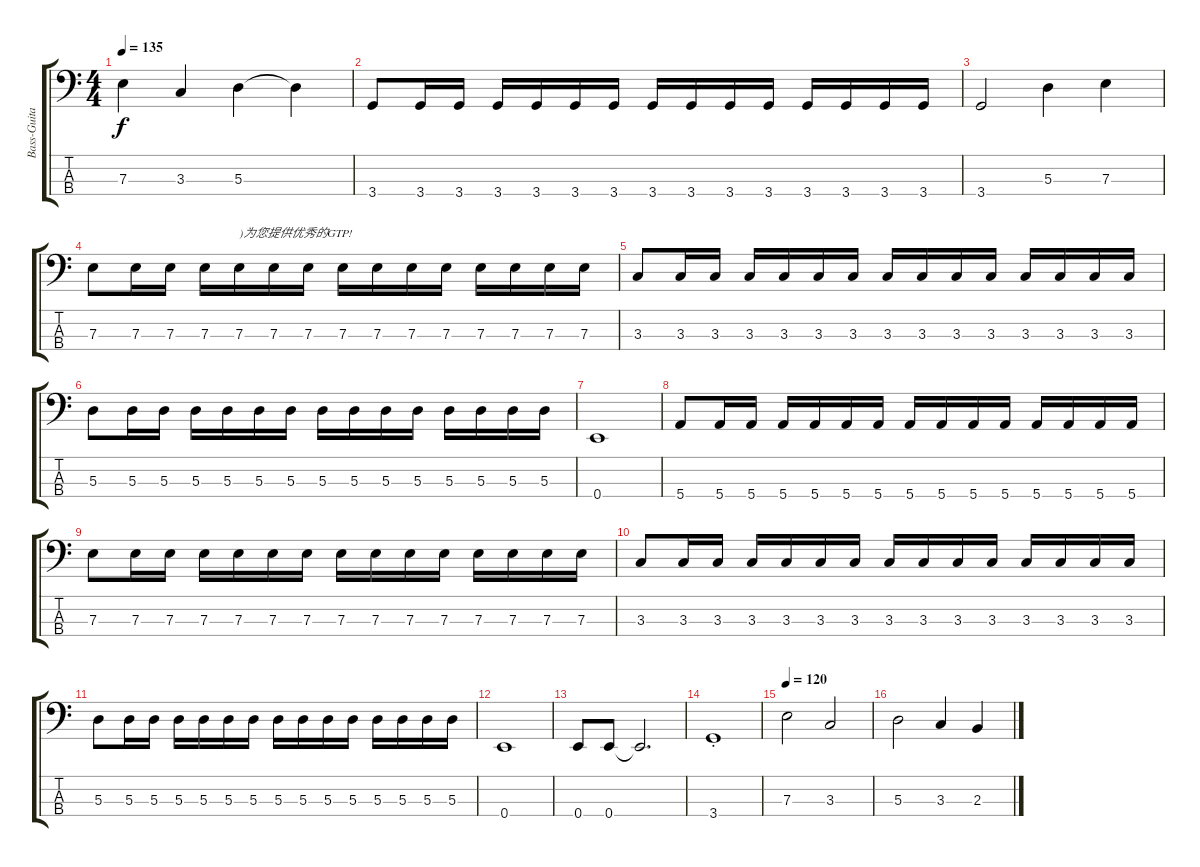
\track ("Bass-Guitar" "Bass-Guita") {instrument electricbasspick}
\staff {score tabs}
\tuning (G2 D2 A1 E1) {hide}
\ts (4 4)
\tempo 135
\clef f4
\ks c
7.3.4{dy f instrument electricbasspick} 3.3.4 5.3.4 5.3{t}.4 |
3.4.8 3.4.16 3.4.16 3.4.16 3.4.16 3.4.16 3.4.16 3.4.16 3.4.16 3.4.16 3.4.16 3.4.16 3.4.16 3.4.16 3.4.16 |
3.4.2 5.3.4 7.3.4 |
7.3.8 7.3.16 7.3.16 7.3.16 7.3.16{txt ")为您提供优秀的GTP!"} 7.3.16 7.3.16 7.3.16 7.3.16 7.3.16 7.3.16 7.3.16 7.3.16 7.3.16 7.3.16 |
3.3.8 3.3.16 3.3.16 3.3.16 3.3.16 3.3.16 3.3.16 3.3.16 3.3.16 3.3.16 3.3.16 3.3.16 3.3.16 3.3.16 3.3.16 |
5.3.8 5.3.16 5.3.16 5.3.16 5.3.16 5.3.16 5.3.16 5.3.16 5.3.16 5.3.16 5.3.16 5.3.16 5.3.16 5.3.16 5.3.16 |
0.4.1 |
5.4.8 5.4.16 5.4.16 5.4.16 5.4.16 5.4.16 5.4.16 5.4.16 5.4.16 5.4.16 5.4.16 5.4.16 5.4.16 5.4.16 5.4.16 |
7.3.8 7.3.16 7.3.16 7.3.16 7.3.16 7.3.16 7.3.16 7.3.16 7.3.16 7.3.16 7.3.16 7.3.16 7.3.16 7.3.16 7.3.16 |
3.3.8 3.3.16 3.3.16 3.3.16 3.3.16 3.3.16 3.3.16 3.3.16 3.3.16 3.3.16 3.3.16 3.3.16 3.3.16 3.3.16 3.3.16 |
5.3.8 5.3.16 5.3.16 5.3.16 5.3.16 5.3.16 5.3.16 5.3.16 5.3.16 5.3.16 5.3.16 5.3.16 5.3.16 5.3.16 5.3.16 |
0.4.1 |
0.4.8 0.4.8 0.4{t}.2{d} |
3.4{st}.1 |
\tempo 120
7.3.2 3.3.2 |
5.3.2 3.3.4 2.3.4
